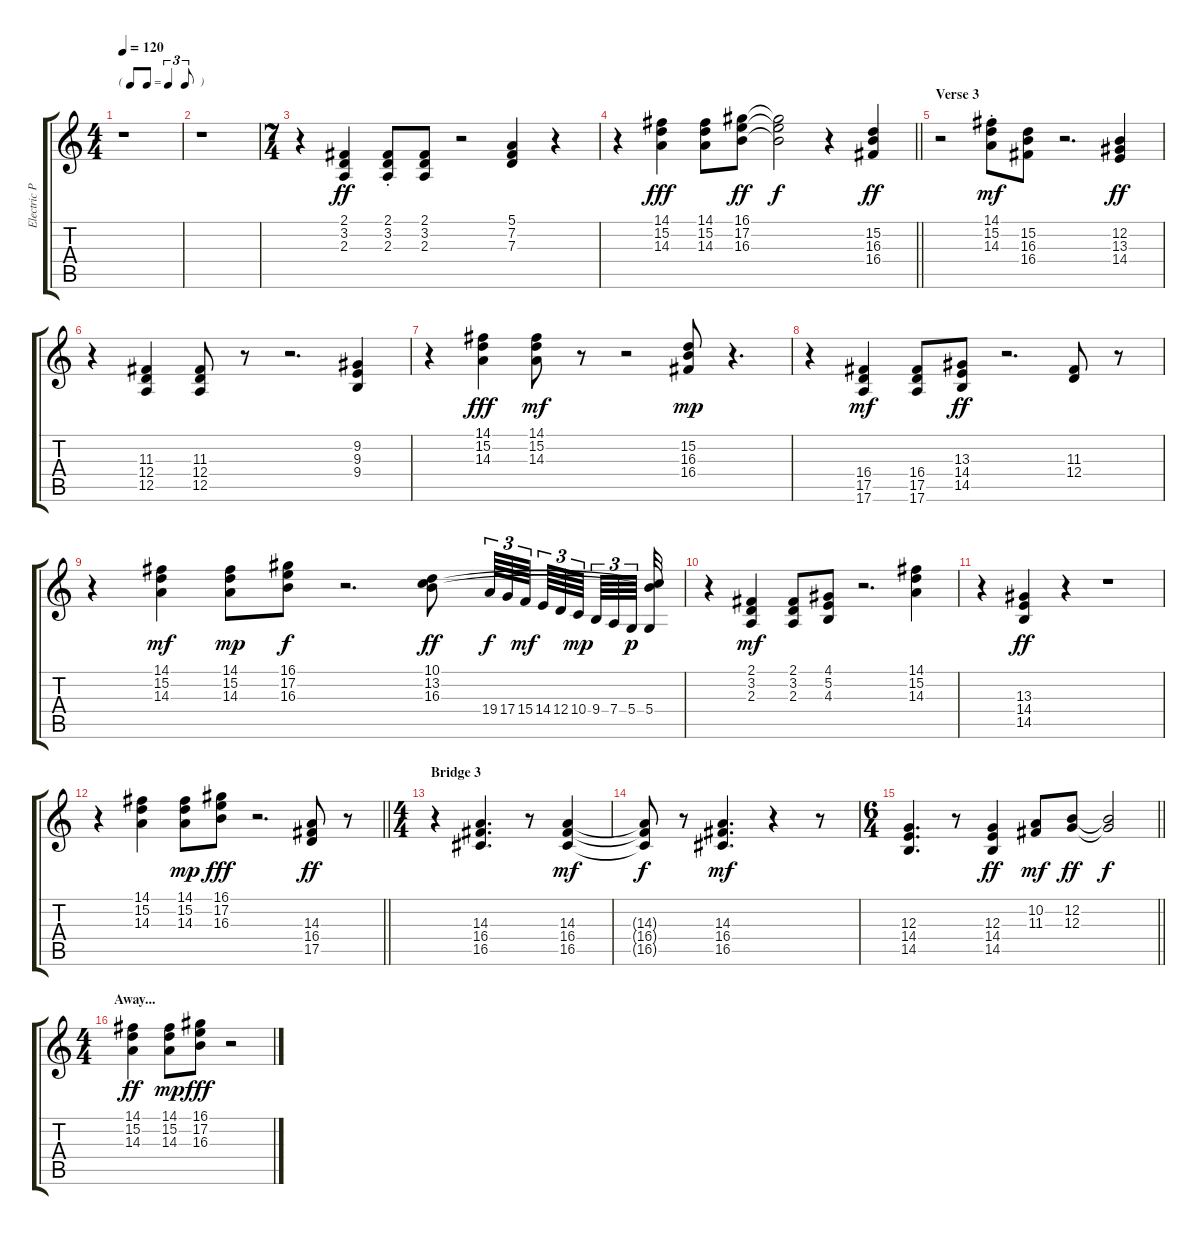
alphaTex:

\track ("Electric Piano (Wright)" "Electric P") {instrument electricpiano2}
\staff {score tabs}
\tuning (E4 B3 G3 D3 A2 E2) {hide}
\ts (4 4)
\tf triplet8th
\tempo 120
\clef g2
\ks c
r.1{dy fff} |
r.1 |
\ts (7 4)
r.4 (2.1 3.2 2.3).4{dy ff} (2.1{st} 3.2{st} 2.3{st}).8 (2.1 3.2 2.3).8 r.2 (5.1 7.2 7.3).4 r.4 |
\barLineRight lightlight
r.4 (14.1 15.2 14.3).4{dy fff} (14.1 15.2 14.3).8 (16.1 17.2 16.3).8{dy ff} (16.1{t} 17.2{t} 16.3{t}).2{dy f} r.4 (15.2 16.3 16.4).4{dy ff} |
\section ("" "Verse 3")
r.2 (14.1{st} 15.2{st} 14.3{st}).8{dy mf} (15.2 16.3 16.4).8 r.2{d} (12.2 13.3 14.4).4{dy ff} |
r.4 (11.3 12.4 12.5).4 (11.3 12.4 12.5).8 r.8 r.2{d} (9.2 9.3 9.4).4 |
r.4 (14.1 15.2 14.3).4{dy fff} (14.1 15.2 14.3).8{dy mf} r.8 r.2 (15.2 16.3 16.4).8{dy mp} r.4{d} |
r.4 (16.4 17.5 17.6).4{dy mf} (16.4 17.5 17.6).8 (13.3 14.4 14.5).8{dy ff} r.2{d} (11.3 12.4).8 r.8 |
r.4 (14.1 15.2 14.3).4{dy mf} (14.1 15.2 14.3).8{dy mp} (16.1 17.2 16.3).8{dy f} r.2{d} (10.1 13.2 16.3).8{dy ff} 19.4.64{tu (3 2) dy f} 17.4.64{tu (3 2)} 15.4.64{tu (3 2) dy mf beam splitsecondary} 14.4.64{tu (3 2)} 12.4.64{tu (3 2)} 10.4.64{tu (3 2) dy mp beam splitsecondary} 9.4.64{tu (3 2)} 7.4.64{tu (3 2)} 5.4.64{tu (3 2) dy p beam splitsecondary} (13.2{t} 16.3{t} 5.4).32 |
r.4 (2.1 3.2 2.3).4{dy mf} (2.1 3.2 2.3).8 (4.1 5.2 4.3).8 r.2{d} (14.1 15.2 14.3).4 |
r.4 (13.3 14.4 14.5).4{dy ff} r.4 r.1 |
\barLineRight lightlight
r.4 (14.1 15.2 14.3).4 (14.1 15.2 14.3).8{dy mp} (16.1 17.2 16.3).8{dy fff} r.2{d} (14.3 16.4 17.5).8{dy ff} r.8 |
\ts (4 4)
\section ("" "Bridge 3")
r.4 (14.3 16.4 16.5).4{d} r.8 (14.3 16.4 16.5).4{dy mf} |
(14.3{t} 16.4{t} 16.5{t}).8{dy f} r.8 (14.3 16.4 16.5).4{d dy mf} r.4 r.8 |
\ts (6 4)
\barLineRight lightlight
(12.3 14.4 14.5).4{d} r.8 (12.3 14.4 14.5).4{dy ff} (10.2 11.3).8{dy mf} (12.2 12.3).8{dy ff} (12.2{t} 12.3{t}).2{dy f} |
\ts (4 4)
\section ("" "Away...")
(14.1 15.2 14.3).4{dy ff} (14.1 15.2 14.3).8{dy mp} (16.1 17.2 16.3).8{dy fff} r.2
